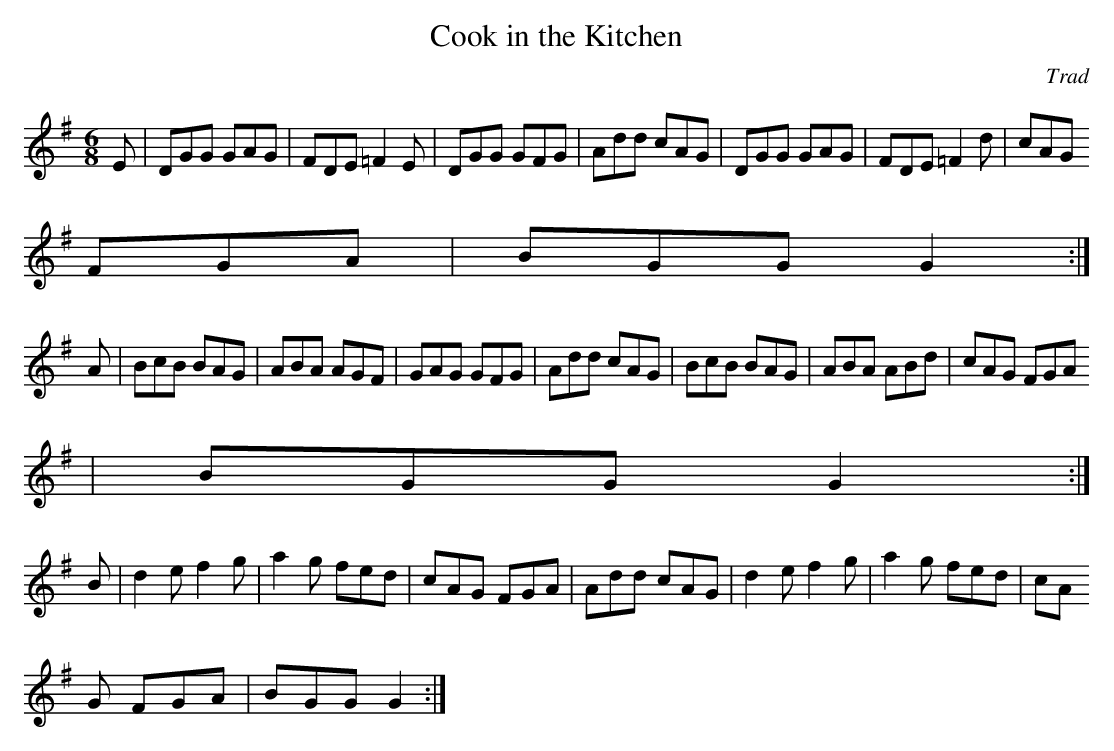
X:1
T:Cook in the Kitchen
M:6/8
L:1/8
C:Trad
K:G
E | DGG GAG | FDE =F2 E | DGG GFG | Add cAG  | DGG GAG | FDE =F2 d | cAG
FGA | BGG G2 :|
A | BcB BAG | ABA AGF | GAG GFG | Add cAG | BcB BAG | ABA ABd | cAG FGA
| BGG G2 :|
B | d2 e f2 g | a2 g fed | cAG FGA | Add cAG | d2 e f2 g | a2 g fed | cA
G FGA | BGG G2 :|
